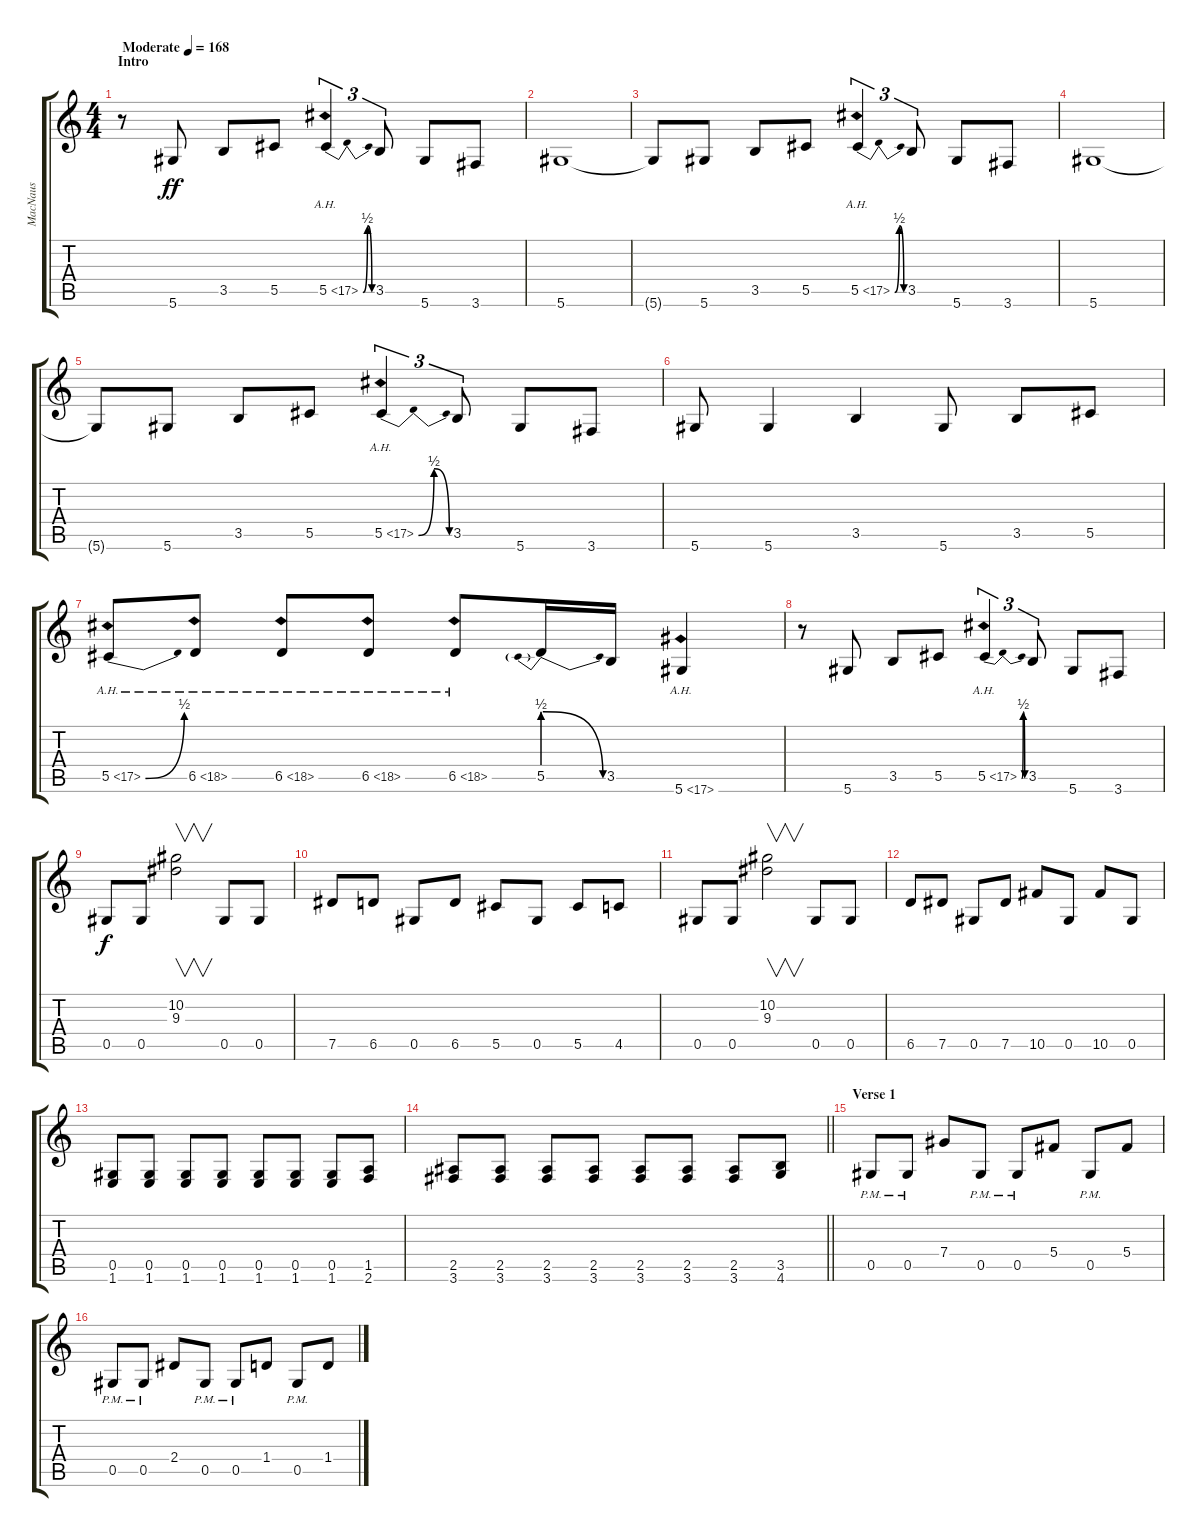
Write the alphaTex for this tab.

\track ("MacNaus" "MacNaus") {instrument distortionguitar}
\staff {score tabs}
\tuning (Eb4 Bb3 Gb3 Db3 Ab2 Eb2) {hide}
\ts (4 4)
\section ("" "Intro")
\tempo (168 "Moderate")
\clef g2
\ks c
r.8{dy ff instrument distortionguitar} 5.6.8 3.5.8 5.5.8 5.5{be (bendrelease 0 0 30 2 30 2 60 0) ah 12}.4{tu (3 2)} 3.5.8{tu (3 2)} 5.6.8 3.6.8 |
5.6.1 |
5.6{t}.8 5.6.8 3.5.8 5.5.8 5.5{be (bendrelease 0 0 30 2 30 2 60 0) ah 12}.4{tu (3 2)} 3.5.8{tu (3 2)} 5.6.8 3.6.8 |
5.6.1 |
5.6{t}.8 5.6.8 3.5.8 5.5.8 5.5{be (bendrelease 0 0 30 2 30 2 60 0) ah 12}.4{tu (3 2)} 3.5.8{tu (3 2)} 5.6.8 3.6.8 |
5.6.8 5.6.4 3.5.4 5.6.8 3.5.8 5.5.8 |
5.5{be (bend 0 0 60 2) ah 12}.8 6.5{ah 12}.8 6.5{ah 12}.8 6.5{ah 12}.8 6.5{ah 12}.8 5.5{be (prebendrelease 0 2 60 0)}.16 3.5.16 5.6{ah 12}.4 |
r.8 5.6.8 3.5.8 5.5.8 5.5{be (bendrelease 0 0 30 2 30 2 60 0) ah 12}.4{tu (3 2)} 3.5.8{tu (3 2)} 5.6.8 3.6.8 |
0.5.8{dy f} 0.5.8 (10.2 9.3).2{v} 0.5.8 0.5.8 |
7.5.8 6.5.8 0.5.8 6.5.8 5.5.8 0.5.8 5.5.8 4.5.8 |
0.5.8 0.5.8 (10.2 9.3).2{v} 0.5.8 0.5.8 |
6.5.8 7.5.8 0.5.8 7.5.8 10.5.8 0.5.8 10.5.8 0.5.8 |
(0.5 1.6).8 (0.5 1.6).8 (0.5 1.6).8 (0.5 1.6).8 (0.5 1.6).8 (0.5 1.6).8 (0.5 1.6).8 (1.5 2.6).8 |
\barLineRight lightlight
(2.5 3.6).8 (2.5 3.6).8 (2.5 3.6).8 (2.5 3.6).8 (2.5 3.6).8 (2.5 3.6).8 (2.5 3.6).8 (3.5 4.6).8 |
\section ("" "Verse 1")
0.5{pm}.8 0.5{pm}.8 7.4.8 0.5{pm}.8 0.5{pm}.8 5.4.8 0.5{pm}.8 5.4.8 |
0.5{pm}.8 0.5{pm}.8 2.4.8 0.5{pm}.8 0.5{pm}.8 1.4.8 0.5{pm}.8 1.4.8
